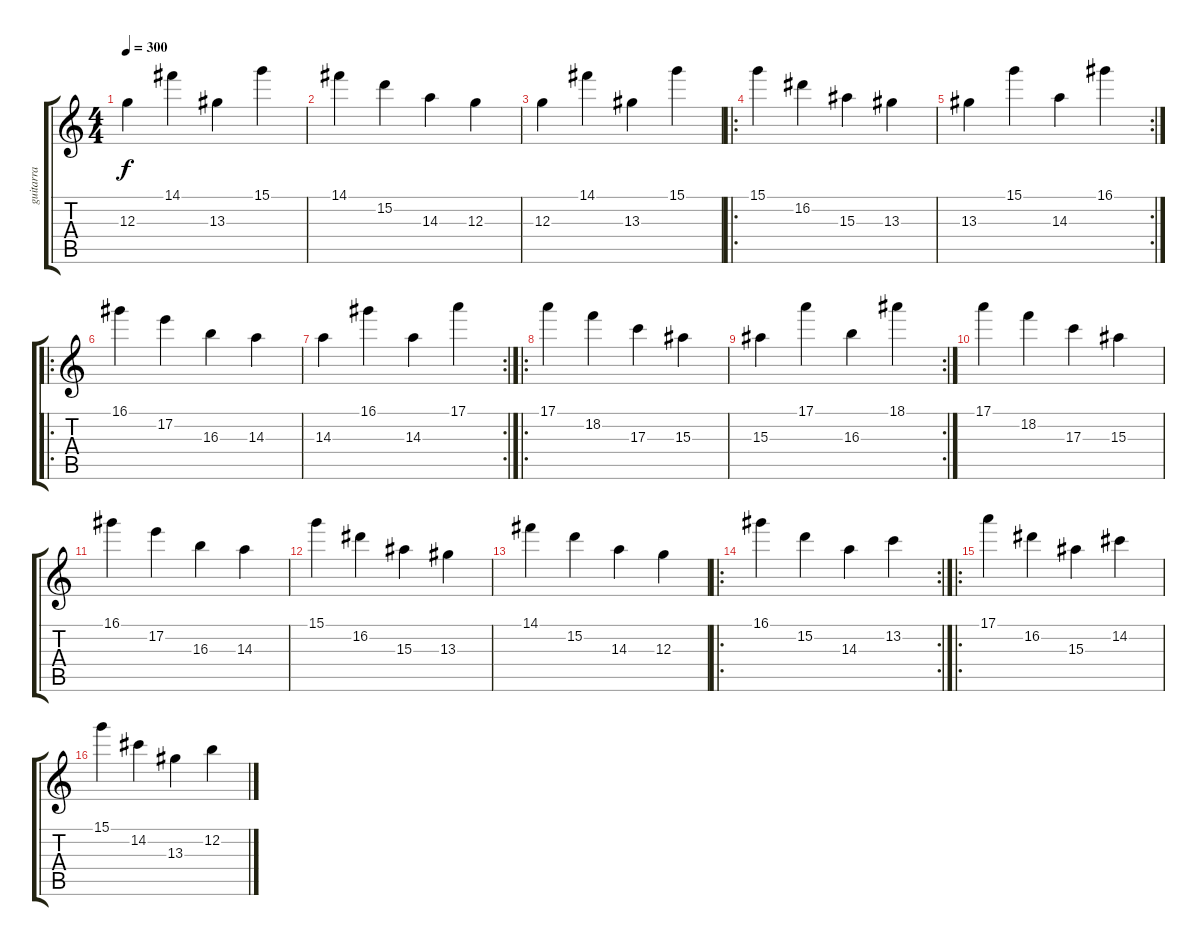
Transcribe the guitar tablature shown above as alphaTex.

\track ("guitarra" "guitarra") {instrument distortionguitar}
\staff {score tabs}
\tuning (E4 B3 G3 D3 A2 E2) {hide}
\ts (4 4)
\tempo 300
\clef g2
\ks c
12.3.4{dy f} 14.1.4 13.3.4 15.1.4 |
14.1.4 15.2.4 14.3.4 12.3.4 |
12.3.4 14.1.4 13.3.4 15.1.4 |
\ro
15.1.4 16.2.4 15.3.4 13.3.4 |
\rc 2
13.3.4 15.1.4 14.3.4 16.1.4 |
\ro
16.1.4 17.2.4 16.3.4 14.3.4 |
\rc 2
14.3.4 16.1.4 14.3.4 17.1.4 |
\ro
17.1.4 18.2.4 17.3.4 15.3.4 |
\rc 2
15.3.4 17.1.4 16.3.4 18.1.4 |
17.1.4 18.2.4 17.3.4 15.3.4 |
16.1.4 17.2.4 16.3.4 14.3.4 |
15.1.4 16.2.4 15.3.4 13.3.4 |
14.1.4 15.2.4 14.3.4 12.3.4 |
\ro
\rc 2
16.1.4 15.2.4 14.3.4 13.2.4 |
\ro
17.1.4 16.2.4 15.3.4 14.2.4 |
15.1.4 14.2.4 13.3.4 12.2.4
